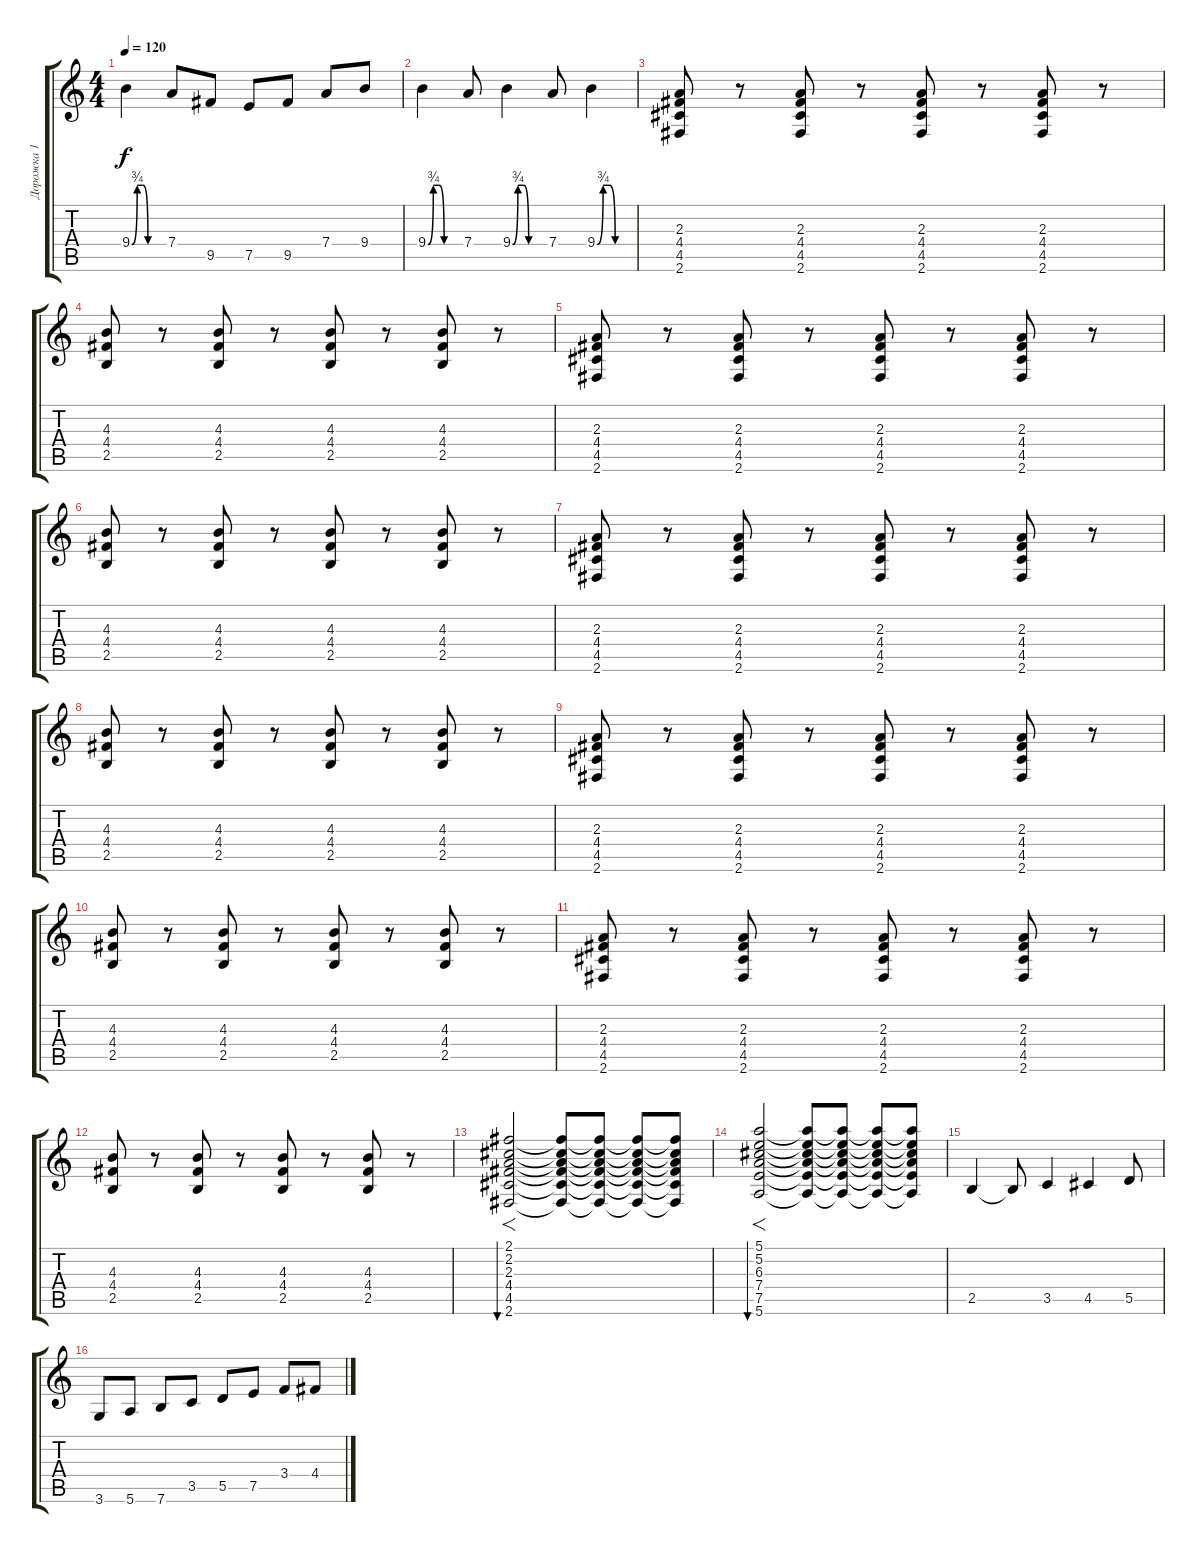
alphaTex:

\track ("Дорожка 1" "Дорожка 1") {instrument overdrivenguitar}
\staff {score tabs}
\tuning (E4 B3 G3 D3 A2 E2) {hide}
\ts (4 4)
\tempo 120
\clef g2
\ks c
9.4{be (custom 0 0 10 3 20 3 30 0 60 0)}.4{dy f} 7.4.8 9.5.8 7.5.8 9.5.8 7.4.8 9.4.8 |
9.4{be (custom 0 0 10 3 20 3 30 0 60 0)}.4 7.4.8 9.4{be (custom 0 0 10 3 20 3 30 0 60 0)}.4 7.4.8 9.4{be (custom 0 0 10 3 20 3 30 0 60 0)}.4 |
(2.3 4.4 4.5 2.6).8 r.8 (2.3 4.4 4.5 2.6).8 r.8 (2.3 4.4 4.5 2.6).8 r.8 (2.3 4.4 4.5 2.6).8 r.8 |
(4.3 4.4 2.5).8 r.8 (4.3 4.4 2.5).8 r.8 (4.3 4.4 2.5).8 r.8 (4.3 4.4 2.5).8 r.8 |
(2.3 4.4 4.5 2.6).8 r.8 (2.3 4.4 4.5 2.6).8 r.8 (2.3 4.4 4.5 2.6).8 r.8 (2.3 4.4 4.5 2.6).8 r.8 |
(4.3 4.4 2.5).8 r.8 (4.3 4.4 2.5).8 r.8 (4.3 4.4 2.5).8 r.8 (4.3 4.4 2.5).8 r.8 |
(2.3 4.4 4.5 2.6).8 r.8 (2.3 4.4 4.5 2.6).8 r.8 (2.3 4.4 4.5 2.6).8 r.8 (2.3 4.4 4.5 2.6).8 r.8 |
(4.3 4.4 2.5).8 r.8 (4.3 4.4 2.5).8 r.8 (4.3 4.4 2.5).8 r.8 (4.3 4.4 2.5).8 r.8 |
(2.3 4.4 4.5 2.6).8 r.8 (2.3 4.4 4.5 2.6).8 r.8 (2.3 4.4 4.5 2.6).8 r.8 (2.3 4.4 4.5 2.6).8 r.8 |
(4.3 4.4 2.5).8 r.8 (4.3 4.4 2.5).8 r.8 (4.3 4.4 2.5).8 r.8 (4.3 4.4 2.5).8 r.8 |
(2.3 4.4 4.5 2.6).8 r.8 (2.3 4.4 4.5 2.6).8 r.8 (2.3 4.4 4.5 2.6).8 r.8 (2.3 4.4 4.5 2.6).8 r.8 |
(4.3 4.4 2.5).8 r.8 (4.3 4.4 2.5).8 r.8 (4.3 4.4 2.5).8 r.8 (4.3 4.4 2.5).8 r.8 |
(2.1 2.2 2.3 4.4 4.5 2.6).2{f bu 120} (2.1{t} 2.2{t} 2.3{t} 4.4{t} 4.5{t} 2.6{t}).8 (2.1{t} 2.2{t} 2.3{t} 4.4{t} 4.5{t} 2.6{t}).8 (2.1{t} 2.2{t} 2.3{t} 4.4{t} 4.5{t} 2.6{t}).8 (2.1{t} 2.2{t} 2.3{t} 4.4{t} 4.5{t} 2.6{t}).8 |
(5.1 5.2 6.3 7.4 7.5 5.6).2{f bu 120} (5.1{t} 5.2{t} 6.3{t} 7.4{t} 7.5{t} 5.6{t}).8 (5.1{t} 5.2{t} 6.3{t} 7.4{t} 7.5{t} 5.6{t}).8 (5.1{t} 5.2{t} 6.3{t} 7.4{t} 7.5{t} 5.6{t}).8 (5.1{t} 5.2{t} 6.3{t} 7.4{t} 7.5{t} 5.6{t}).8 |
2.5.4 2.5{t}.8 3.5.4 4.5.4 5.5.8 |
3.6.8 5.6.8 7.6.8 3.5.8 5.5.8 7.5.8 3.4.8 4.4.8
